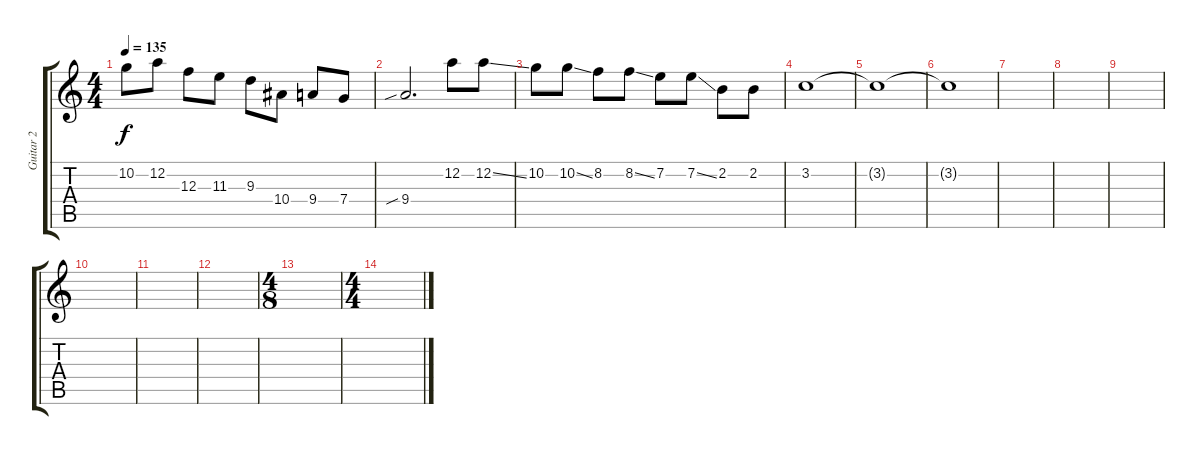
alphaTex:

\track ("Guitar 2" "Guitar 2") {instrument distortionguitar}
\staff {score tabs}
\tuning (D4 A3 F3 C3 G2 C2) {hide}
\ts (4 4)
\tempo 135
\clef g2
\ks c
10.2.8{dy f} 12.2.8 12.3.8 11.3.8 9.3.8 10.4.8 9.4.8 7.4.8 |
9.4{sib}.2{d} 12.2.8 12.2{ss}.8 |
10.2.8 10.2{ss}.8 8.2.8 8.2{ss}.8 7.2.8 7.2{ss}.8 2.2.8 2.2.8 |
3.2.1{volume 0} |
3.2{t}.1 |
3.2{t}.1 |
|
|
|
|
|
|
\ts (4 8)
|
\ts (4 4)
